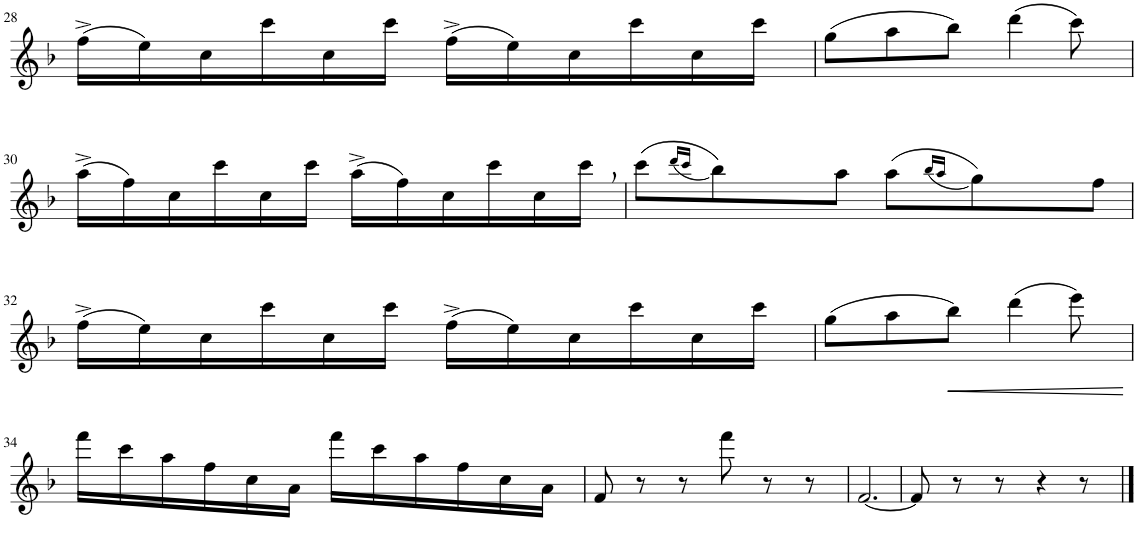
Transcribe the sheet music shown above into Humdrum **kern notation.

**kern	**dynam
*part1	*part1
*staff1	*staff1
*I"Flute	*
*I'Fl	*
!!LO:PB:g=z
*clefG2	*
*k[b-]	*
*M6/8	*
=28	=28
(16ff^\LL	.
16ee\)	.
16cc\	.
16ccc\	.
16cc\	.
16ccc\JJ	.
(16ff^\LL	.
16ee\)	.
16cc\	.
16ccc\	.
16cc\	.
16ccc\JJ	.
=29	=29
(8gg\L	.
8aa\	.
8bb-\J)	.
(4ddd\	.
8ccc\)	.
!!LO:LB:g=z
=30	=30
(16aa^\LL	.
16ff\)	.
16cc\	.
16ccc\	.
16cc\	.
16ccc\JJ	.
(16aa^\LL	.
16ff\)	.
16cc\	.
16ccc\	.
16cc\	.
16ccc,\JJ	.
=31	=31
*^	*
(8ccc\L	8ryy	.
(16qddd/LL	.	.
16qccc/JJ	.	.
8bb-\))	(32ddd!LLL	.
.	32ccc!J	.
.	16bb-!JJ)	.
8aa\J	8ryy	.
(8aa\L	8ryy	.
(16qbb-/LL	.	.
16qaa/JJ	.	.
8gg\))	(32bb-!LLL	.
.	32aa!J	.
.	16gg!JJ)	.
8ff\J	8ryy	.
*v	*v	*
!!LO:LB:g=z
=32	=32
(16ff^\LL	.
16ee\)	.
16cc\	.
16ccc\	.
16cc\	.
16ccc\JJ	.
(16ff^\LL	.
16ee\)	.
16cc\	.
16ccc\	.
16cc\	.
16ccc\JJ	.
=33	=33
(8gg\L	.
8aa\	.
!	!LO:HP:b
8bb-\J)	<
(4ddd\	.
8eee\)	.
.	[
!!LO:LB:g=z
=34	=34
16fff\LL	.
16ccc\	.
16aa\	.
16ff\	.
16cc\	.
16a\JJ	.
16fff\LL	.
16ccc\	.
16aa\	.
16ff\	.
16cc\	.
16a\JJ	.
=35	=35
8f/	.
8r	.
8r	.
8fff\	.
8r	.
8r	.
=36	=36
[2.f/	.
=37	=37
8f/]	.
8r	.
8r	.
4r	.
8r	.
==	==
*-	*-
